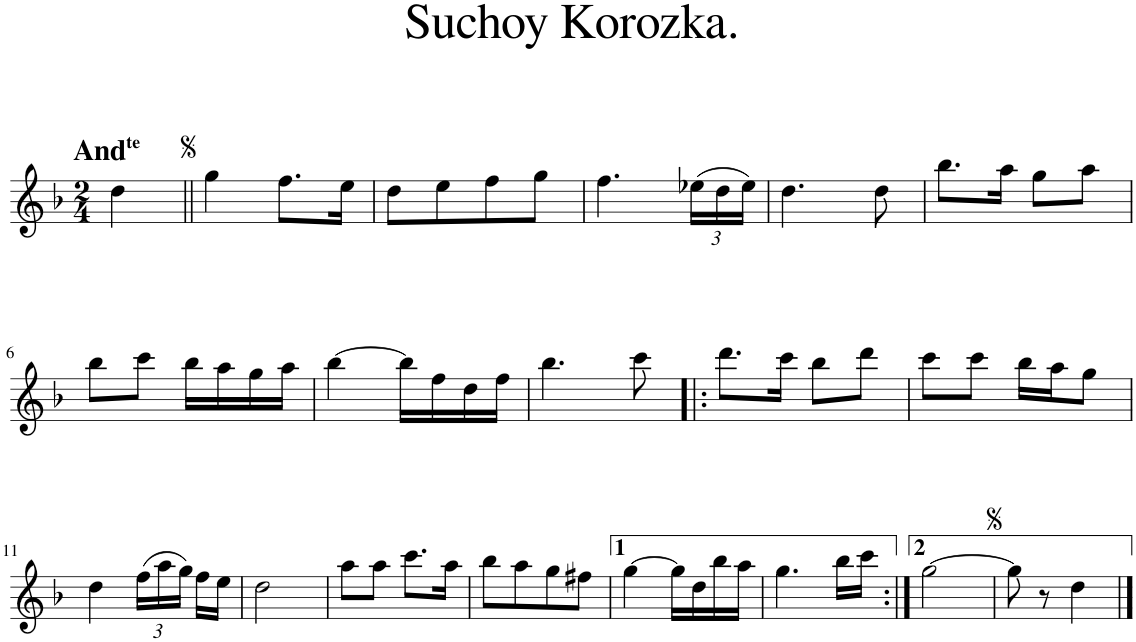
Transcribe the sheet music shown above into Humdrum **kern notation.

**kern
*part1
*staff1
*I"Piano
*I'Pno.
*clefG2
*k[b-]
*d:
*M2/4
=
!LO:TX:a:B:t=And
!LO:TX:a:t=te
4dd\
=1||
4gg\
8.ff\L
16ee\Jk
=2
8dd\L
8ee\
8ff\
8gg\J
=3
4.ff\
*Xbrackettup
(24ee-X\LL
24dd\
24ee-\JJ)
=4
4.dd\
8dd\
=5
8.bb-\L
16aa\Jk
8gg\L
8aa\J
!!LO:LB:g=z
=6
8bb-\L
8ccc\J
16bb-\LL
16aa\
16gg\
16aa\JJ
=7
[4bb-\
16bb-\LL]
16ff\
16dd\
16ff\JJ
=8
4.bb-\
8ccc\
=9!|:
8.ddd\L
16ccc\Jk
8bb-\L
8ddd\J
=10
8ccc\L
8ccc\J
16bb-\LL
16aa\J
8gg\J
!!LO:LB:g=z
=11
4dd\
(24ff\LL
24aa\
24gg\JJ)
16ff\LL
16ee\JJ
=12
2dd\
=13
8aa\L
8aa\J
8.ccc\L
16aa\Jk
=14
8bb-\L
8aa\
8gg\
8ff#X\J
=15
[4gg\
16gg\LL]
16dd\
16bb-\
16aa\JJ
=16
4.gg\
16bb-\LL
16ccc\JJ
=17:|!
[2gg\
=18
8gg\]
8r
4dd\
==
*-
